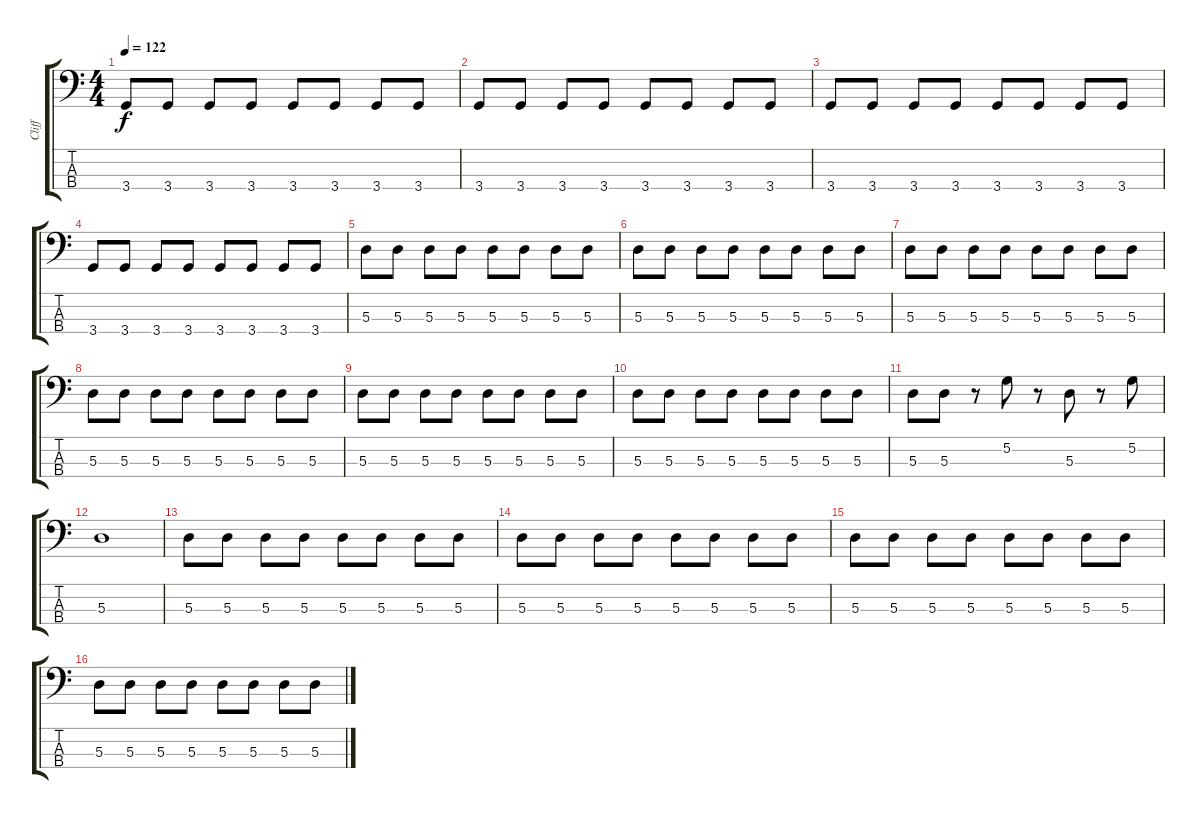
\track ("Cliff" "Cliff") {instrument electricbassfinger}
\staff {score tabs}
\tuning (G2 D2 A1 E1) {hide}
\ts (4 4)
\tempo 122
\clef f4
\ks c
3.4.8{dy f} 3.4.8 3.4.8 3.4.8 3.4.8 3.4.8 3.4.8 3.4.8 |
3.4.8 3.4.8 3.4.8 3.4.8 3.4.8 3.4.8 3.4.8 3.4.8 |
3.4.8 3.4.8 3.4.8 3.4.8 3.4.8 3.4.8 3.4.8 3.4.8 |
3.4.8 3.4.8 3.4.8 3.4.8 3.4.8 3.4.8 3.4.8 3.4.8 |
5.3.8 5.3.8 5.3.8 5.3.8 5.3.8 5.3.8 5.3.8 5.3.8 |
5.3.8 5.3.8 5.3.8 5.3.8 5.3.8 5.3.8 5.3.8 5.3.8 |
5.3.8 5.3.8 5.3.8 5.3.8 5.3.8 5.3.8 5.3.8 5.3.8 |
5.3.8 5.3.8 5.3.8 5.3.8 5.3.8 5.3.8 5.3.8 5.3.8 |
5.3.8 5.3.8 5.3.8 5.3.8 5.3.8 5.3.8 5.3.8 5.3.8 |
5.3.8 5.3.8 5.3.8 5.3.8 5.3.8 5.3.8 5.3.8 5.3.8 |
5.3.8 5.3.8 r.8 5.2.8 r.8 5.3.8 r.8 5.2.8 |
5.3.1 |
5.3.8 5.3.8 5.3.8 5.3.8 5.3.8 5.3.8 5.3.8 5.3.8 |
5.3.8 5.3.8 5.3.8 5.3.8 5.3.8 5.3.8 5.3.8 5.3.8 |
5.3.8 5.3.8 5.3.8 5.3.8 5.3.8 5.3.8 5.3.8 5.3.8 |
5.3.8 5.3.8 5.3.8 5.3.8 5.3.8 5.3.8 5.3.8 5.3.8
